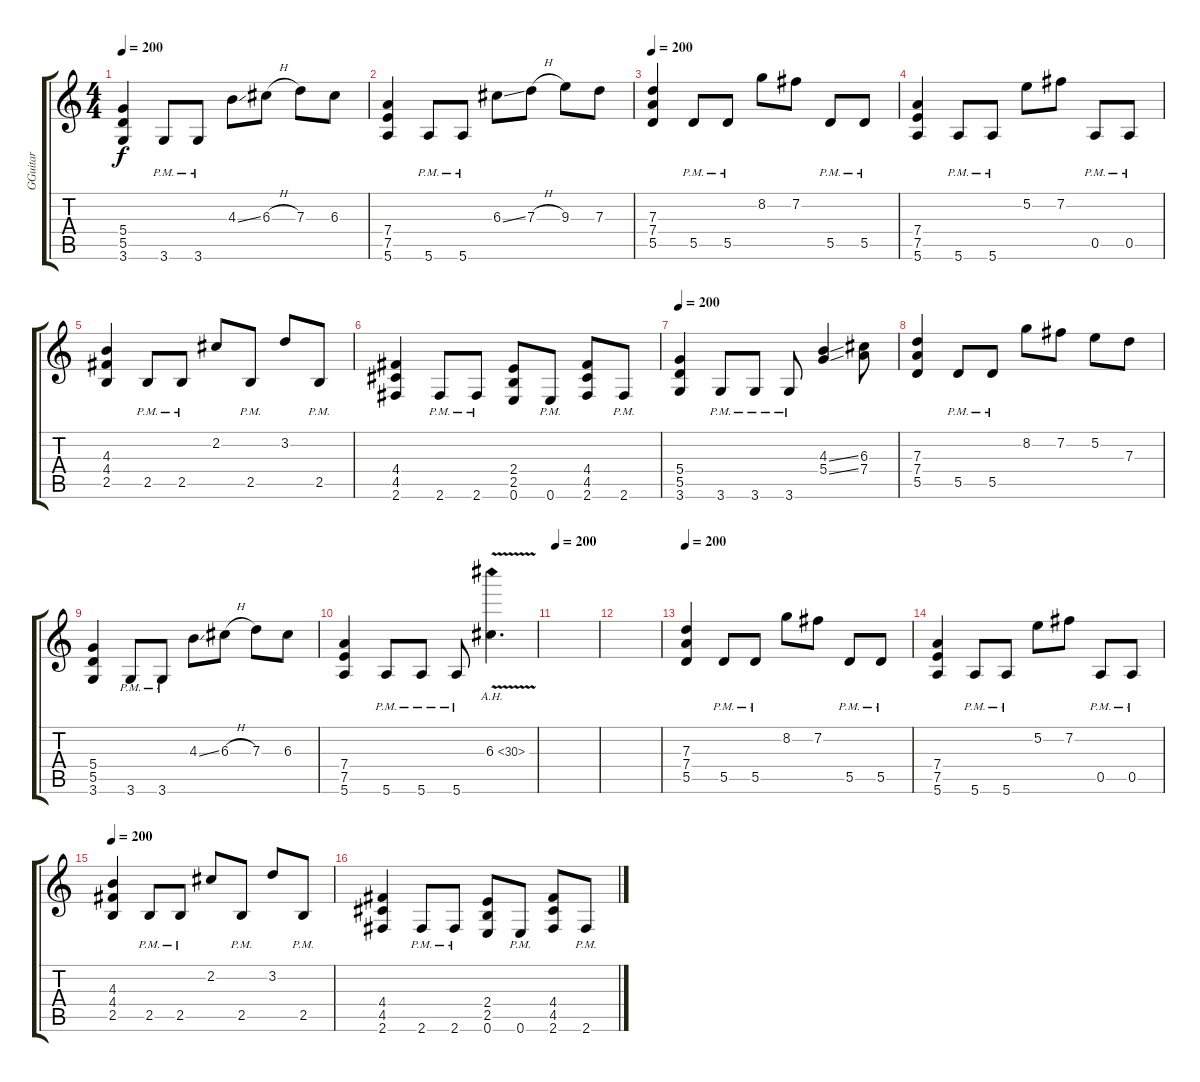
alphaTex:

\track ("GGuitar" "GGuitar") {instrument distortionguitar}
\staff {score tabs}
\tuning (E4 B3 G3 D3 A2 E2) {hide}
\ts (4 4)
\tempo 200
\clef g2
\ks c
(5.4 5.5 3.6).4{dy f} 3.6{pm}.8 3.6{pm}.8 4.3{ss}.8 6.3{h}.8 7.3.8 6.3.8 |
(7.4 7.5 5.6).4 5.6{pm}.8 5.6{pm}.8 6.3{ss}.8 7.3{h}.8 9.3.8 7.3.8 |
\tempo 200
(7.3 7.4 5.5).4 5.5{pm}.8 5.5{pm}.8 8.2.8 7.2.8 5.5{pm}.8 5.5{pm}.8 |
(7.4 7.5 5.6).4 5.6{pm}.8 5.6{pm}.8 5.2.8 7.2.8 0.5{pm}.8 0.5{pm}.8 |
(4.3 4.4 2.5).4 2.5{pm}.8 2.5{pm}.8 2.2.8 2.5{pm}.8 3.2.8 2.5{pm}.8 |
(4.4 4.5 2.6).4 2.6{pm}.8 2.6{pm}.8 (2.4 2.5 0.6).8 0.6{pm}.8 (4.4 4.5 2.6).8 2.6{pm}.8 |
\tempo 200
(5.4 5.5 3.6).4 3.6{pm}.8 3.6{pm}.8 3.6{pm}.8 (4.3{ss} 5.4{ss}).4 (6.3 7.4).8 |
(7.3 7.4 5.5).4 5.5{pm}.8 5.5{pm}.8 8.2.8 7.2.8 5.2.8 7.3.8 |
(5.4 5.5 3.6).4 3.6{pm}.8 3.6{pm}.8 4.3{ss}.8 6.3{h}.8 7.3.8 6.3.8 |
(7.4 7.5 5.6).4 5.6{pm}.8 5.6{pm}.8 5.6{pm}.8 6.3{ah 24 v}.4{d} |
\tempo 200
|
|
\tempo 200
(7.3 7.4 5.5).4 5.5{pm}.8 5.5{pm}.8 8.2.8 7.2.8 5.5{pm}.8 5.5{pm}.8 |
(7.4 7.5 5.6).4 5.6{pm}.8 5.6{pm}.8 5.2.8 7.2.8 0.5{pm}.8 0.5{pm}.8 |
\tempo 200
(4.3 4.4 2.5).4 2.5{pm}.8 2.5{pm}.8 2.2.8 2.5{pm}.8 3.2.8 2.5{pm}.8 |
(4.4 4.5 2.6).4 2.6{pm}.8 2.6{pm}.8 (2.4 2.5 0.6).8 0.6{pm}.8 (4.4 4.5 2.6).8 2.6{pm}.8
